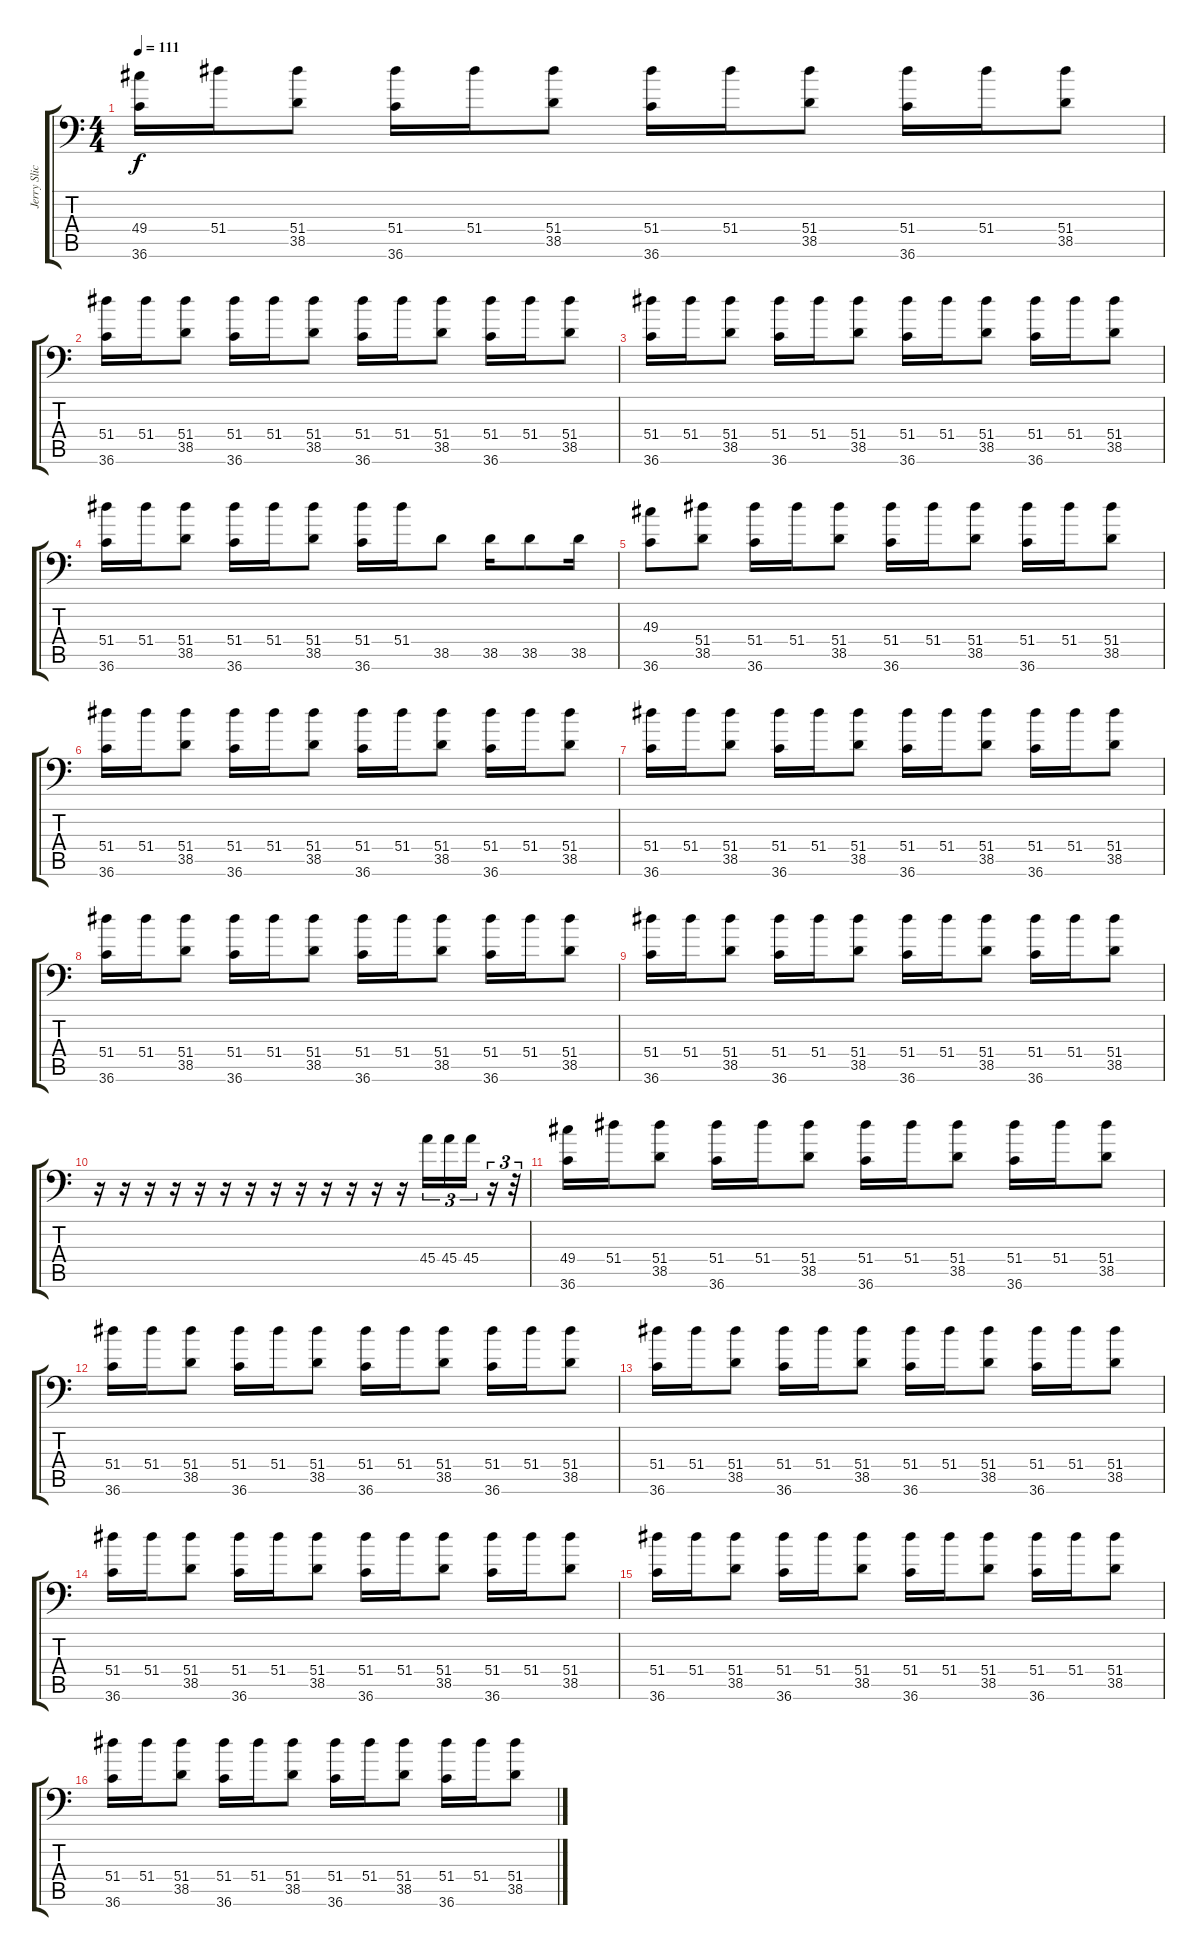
\track ("Jerry Slick" "Jerry Slic") {instrument acousticgrandpiano}
\staff {score tabs}
\tuning (C-1 C-1 C-1 C-1 C-1 C-1) {hide}
\ts (4 4)
\tempo 111
\clef f4
\ks c
(49.4 36.6).16{dy f} 51.4.16 (51.4 38.5).8 (51.4 36.6).16 51.4.16 (51.4 38.5).8 (51.4 36.6).16 51.4.16 (51.4 38.5).8 (51.4 36.6).16 51.4.16 (51.4 38.5).8 |
(51.4 36.6).16 51.4.16 (51.4 38.5).8 (51.4 36.6).16 51.4.16 (51.4 38.5).8 (51.4 36.6).16 51.4.16 (51.4 38.5).8 (51.4 36.6).16 51.4.16 (51.4 38.5).8 |
(51.4 36.6).16 51.4.16 (51.4 38.5).8 (51.4 36.6).16 51.4.16 (51.4 38.5).8 (51.4 36.6).16 51.4.16 (51.4 38.5).8 (51.4 36.6).16 51.4.16 (51.4 38.5).8 |
(51.4 36.6).16 51.4.16 (51.4 38.5).8 (51.4 36.6).16 51.4.16 (51.4 38.5).8 (51.4 36.6).16 51.4.16 38.5.8 38.5.16 38.5.8 38.5.16 |
(49.3 36.6).8 (51.4 38.5).8 (51.4 36.6).16 51.4.16 (51.4 38.5).8 (51.4 36.6).16 51.4.16 (51.4 38.5).8 (51.4 36.6).16 51.4.16 (51.4 38.5).8 |
(51.4 36.6).16 51.4.16 (51.4 38.5).8 (51.4 36.6).16 51.4.16 (51.4 38.5).8 (51.4 36.6).16 51.4.16 (51.4 38.5).8 (51.4 36.6).16 51.4.16 (51.4 38.5).8 |
(51.4 36.6).16 51.4.16 (51.4 38.5).8 (51.4 36.6).16 51.4.16 (51.4 38.5).8 (51.4 36.6).16 51.4.16 (51.4 38.5).8 (51.4 36.6).16 51.4.16 (51.4 38.5).8 |
(51.4 36.6).16 51.4.16 (51.4 38.5).8 (51.4 36.6).16 51.4.16 (51.4 38.5).8 (51.4 36.6).16 51.4.16 (51.4 38.5).8 (51.4 36.6).16 51.4.16 (51.4 38.5).8 |
(51.4 36.6).16 51.4.16 (51.4 38.5).8 (51.4 36.6).16 51.4.16 (51.4 38.5).8 (51.4 36.6).16 51.4.16 (51.4 38.5).8 (51.4 36.6).16 51.4.16 (51.4 38.5).8 |
r.16 r.16 r.16 r.16 r.16 r.16 r.16 r.16 r.16 r.16 r.16 r.16 r.16 45.4.16{tu (3 2)} 45.4.16{tu (3 2)} 45.4.16{tu (3 2)} r.16{tu (3 2)} r.32{tu (3 2)} |
(49.4 36.6).16 51.4.16 (51.4 38.5).8 (51.4 36.6).16 51.4.16 (51.4 38.5).8 (51.4 36.6).16 51.4.16 (51.4 38.5).8 (51.4 36.6).16 51.4.16 (51.4 38.5).8 |
(51.4 36.6).16 51.4.16 (51.4 38.5).8 (51.4 36.6).16 51.4.16 (51.4 38.5).8 (51.4 36.6).16 51.4.16 (51.4 38.5).8 (51.4 36.6).16 51.4.16 (51.4 38.5).8 |
(51.4 36.6).16 51.4.16 (51.4 38.5).8 (51.4 36.6).16 51.4.16 (51.4 38.5).8 (51.4 36.6).16 51.4.16 (51.4 38.5).8 (51.4 36.6).16 51.4.16 (51.4 38.5).8 |
(51.4 36.6).16 51.4.16 (51.4 38.5).8 (51.4 36.6).16 51.4.16 (51.4 38.5).8 (51.4 36.6).16 51.4.16 (51.4 38.5).8 (51.4 36.6).16 51.4.16 (51.4 38.5).8 |
(51.4 36.6).16 51.4.16 (51.4 38.5).8 (51.4 36.6).16 51.4.16 (51.4 38.5).8 (51.4 36.6).16 51.4.16 (51.4 38.5).8 (51.4 36.6).16 51.4.16 (51.4 38.5).8 |
(51.4 36.6).16 51.4.16 (51.4 38.5).8 (51.4 36.6).16 51.4.16 (51.4 38.5).8 (51.4 36.6).16 51.4.16 (51.4 38.5).8 (51.4 36.6).16 51.4.16 (51.4 38.5).8
